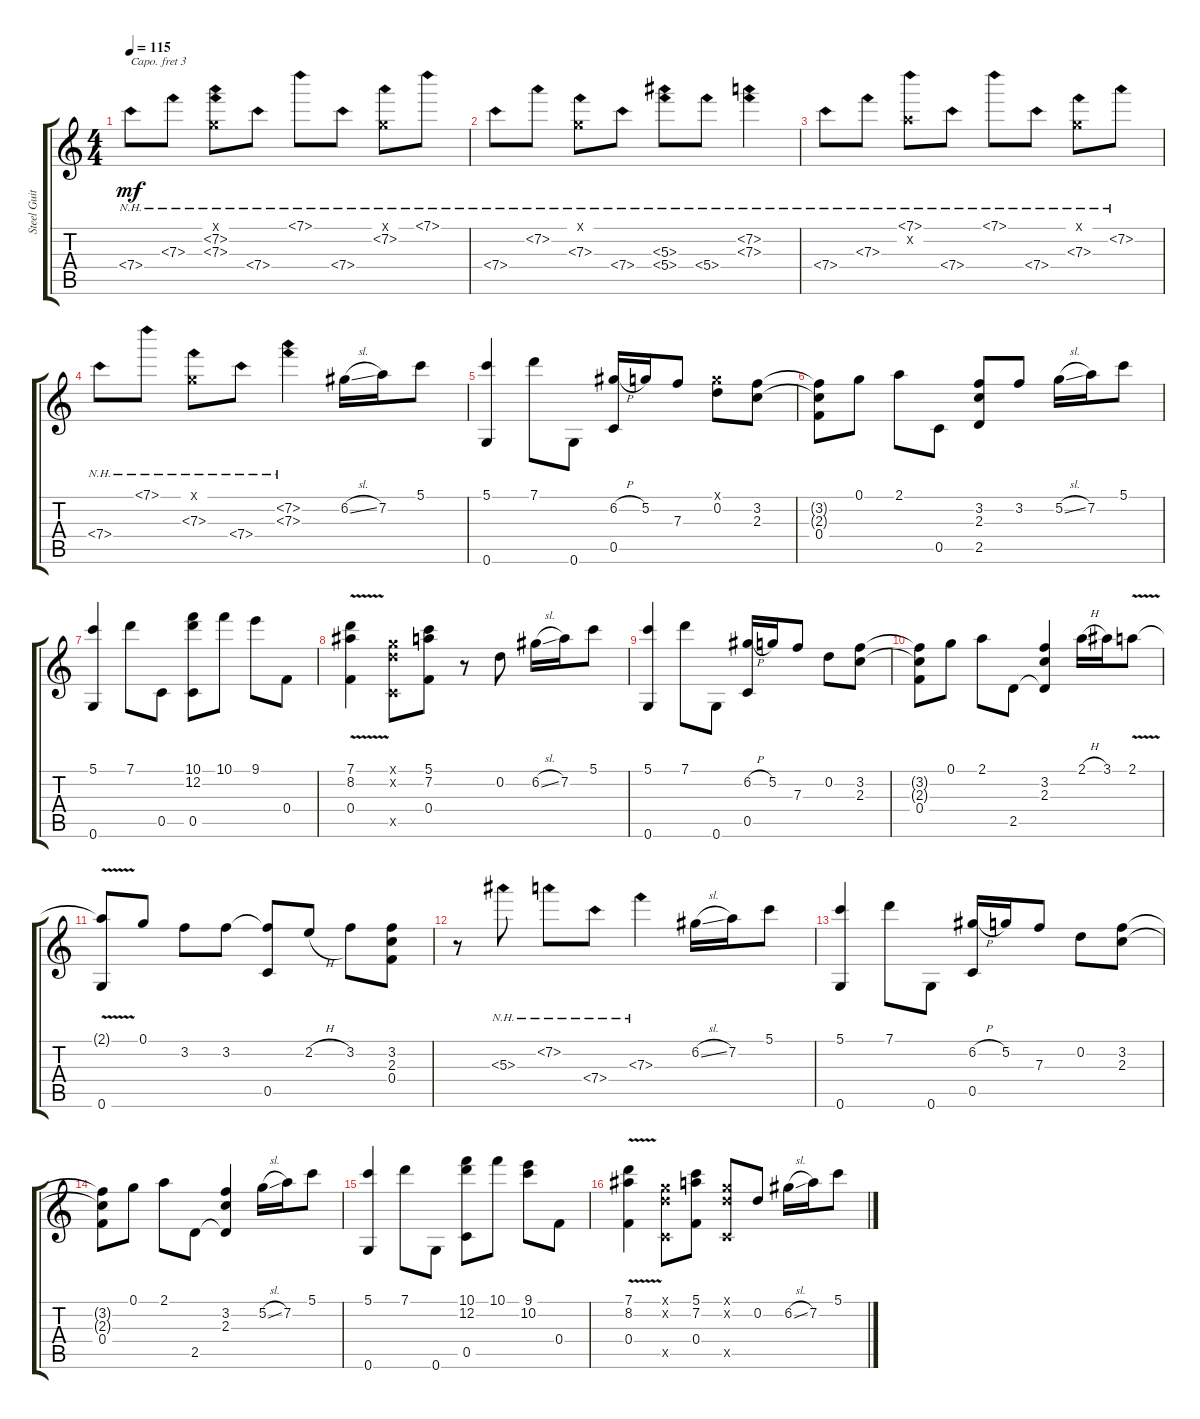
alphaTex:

\track ("Steel Guitar" "Steel Guit") {instrument acousticguitarsteel}
\staff {score tabs}
\capo 3
\tuning (E4 B3 G3 D3 A2 E2) {hide}
\ts (4 4)
\tempo 115
\clef g2
\ks c
7.4{nh}.8{dy mf instrument acousticguitarsteel} 7.3{nh}.8 (0.1{x} 7.2{nh} 7.3{nh}).8 7.4{nh}.8 7.1{nh}.8 7.4{nh}.8 (0.1{x} 7.2{nh}).8 7.1{nh}.8 |
7.4{nh}.8 7.2{nh}.8 (0.1{x} 7.3{nh}).8 7.4{nh}.8 (5.3{nh} 5.4{nh}).8 5.4{nh}.8 (7.2{nh} 7.3{nh}).4 |
7.4{nh}.8 7.3{nh}.8 (7.1{nh} 7.2{x}).8 7.4{nh}.8 7.1{nh}.8 7.4{nh}.8 (0.1{x} 7.3{nh}).8 7.2{nh}.8 |
7.4{nh}.8 7.1{nh}.8 (0.1{x} 7.3{nh}).8 7.4{nh}.8 (7.2{nh} 7.3{nh}).4 6.2{sl}.16 7.2.16 5.1.8 |
(5.1 0.6).4 7.1.8 0.6.8 (6.2{h} 0.5).16 5.2.16 7.3.8 (0.1{x} 0.2).8 (3.2 2.3).8 |
(3.2{t} 2.3{t} 0.4).8 0.1.8 2.1.8 0.5.8 (3.2 2.3 2.5).8 3.2.8 5.2{sl}.16 7.2.16 5.1.8 |
(5.1 0.6).4 7.1.8 0.5.8 (10.1 12.2 0.5).8 10.1.8 9.1.8 0.4.8 |
(7.1{v} 8.2{v} 0.4).4 (0.1{x} 0.2{x} 0.5{x}).8 (5.1 7.2 0.4).8 r.8 0.2.8 6.2{sl}.16 7.2.16 5.1.8 |
(5.1 0.6).4 7.1.8 0.6.8 (6.2{h} 0.5).16 5.2.16 7.3.8 0.2.8 (3.2 2.3).8 |
(3.2{t} 2.3{t} 0.4).8 0.1.8 2.1.8 2.5.8 (3.2 2.3 2.5{t}).4 2.1{h}.16 3.1.16 2.1{v}.8 |
(2.1{t} 0.6).8 0.1.8 3.2.8 3.2.8 (3.2{t} 0.5).8 2.2{h}.8 3.2.8 (3.2 2.3 0.4).8 |
r.8 5.3{nh}.8 7.2{nh}.8 7.4{nh}.8 7.3{nh}.4 6.2{sl}.16 7.2.16 5.1.8 |
(5.1 0.6).4 7.1.8 0.6.8 (6.2{h} 0.5).16 5.2.16 7.3.8 0.2.8 (3.2 2.3).8 |
(3.2{t} 2.3{t} 0.4).8 0.1.8 2.1.8 2.5.8 (3.2 2.3 2.5{t}).4 5.2{sl}.16 7.2.16 5.1.8 |
(5.1 0.6).4 7.1.8 0.6.8 (10.1 12.2 0.5).8 10.1.8 (9.1 10.2).8 0.4.8 |
(7.1{v} 8.2{v} 0.4).4 (0.1{x} 0.2{x} 0.5{x}).8 (5.1 7.2 0.4).8 (0.1{x} 0.2{x} 0.5{x}).8 0.2.8 6.2{sl}.16 7.2.16 5.1.8
